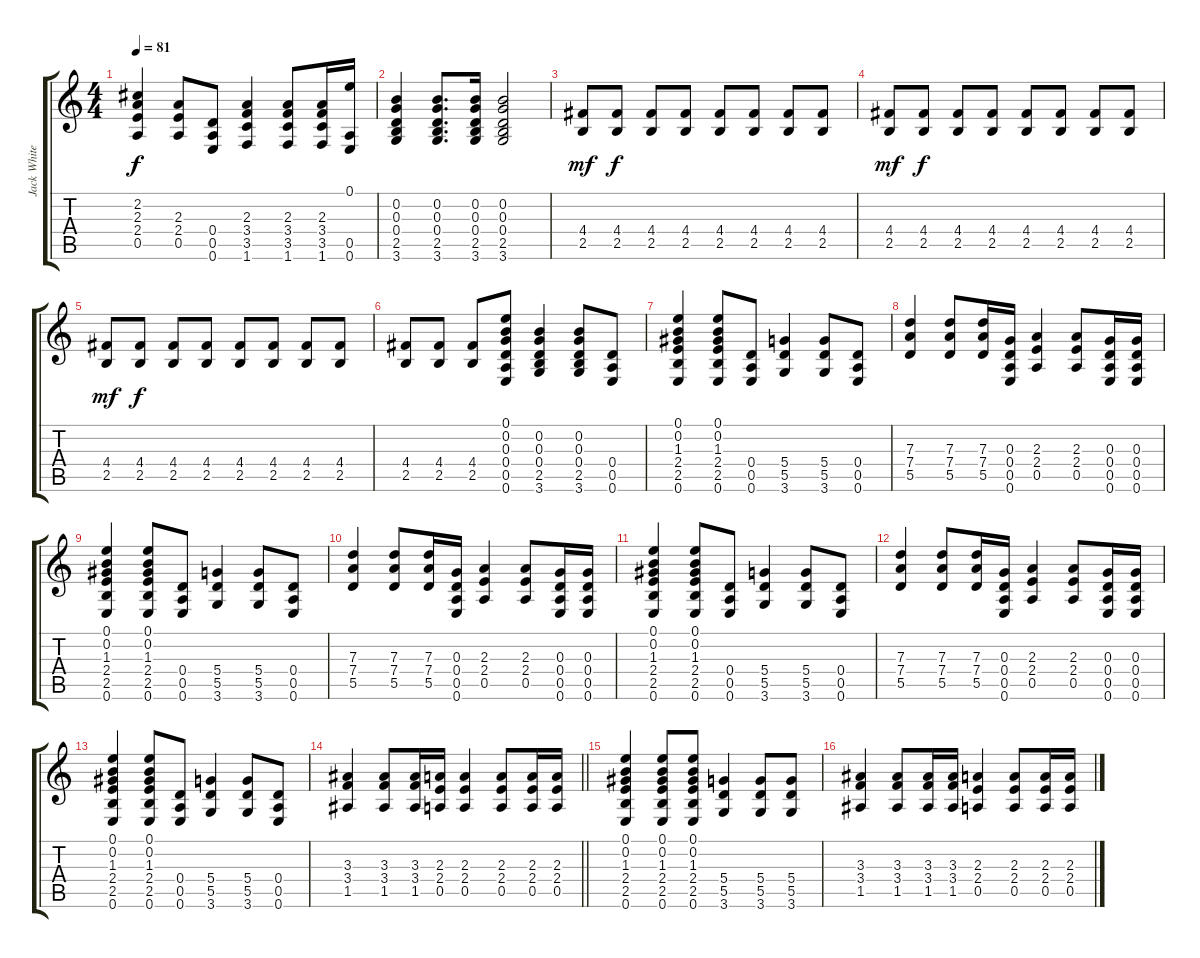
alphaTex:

\track ("Jack White" "Jack White") {instrument overdrivenguitar}
\staff {score tabs}
\tuning (E4 B3 G3 D3 A2 E2) {hide}
\ts (4 4)
\tempo 81
\clef g2
\ks c
(2.2 2.3 2.4 0.5).4{dy f} (2.3 2.4 0.5).8 (0.4 0.5 0.6).8 (2.3 3.4 3.5 1.6).4 (2.3 3.4 3.5 1.6).8 (2.3 3.4 3.5 1.6).16 (0.1 0.5 0.6).16 |
(0.2 0.3 0.4 2.5 3.6).4 (0.2 0.3 0.4 2.5 3.6).8{d} (0.2 0.3 0.4 2.5 3.6).16 (0.2 0.3 0.4 2.5 3.6).2 |
(4.4 2.5).8{dy mf} (4.4 2.5).8{dy f} (4.4 2.5).8 (4.4 2.5).8 (4.4 2.5).8 (4.4 2.5).8 (4.4 2.5).8 (4.4 2.5).8 |
(4.4 2.5).8{dy mf} (4.4 2.5).8{dy f} (4.4 2.5).8 (4.4 2.5).8 (4.4 2.5).8 (4.4 2.5).8 (4.4 2.5).8 (4.4 2.5).8 |
(4.4 2.5).8{dy mf} (4.4 2.5).8{dy f} (4.4 2.5).8 (4.4 2.5).8 (4.4 2.5).8 (4.4 2.5).8 (4.4 2.5).8 (4.4 2.5).8 |
(4.4 2.5).8 (4.4 2.5).8 (4.4 2.5).8 (0.1 0.2 0.3 0.4 0.5 0.6).8 (0.2 0.3 0.4 2.5 3.6).4 (0.2 0.3 0.4 2.5 3.6).8 (0.4 0.5 0.6).8 |
(0.1 0.2 1.3 2.4 2.5 0.6).4 (0.1 0.2 1.3 2.4 2.5 0.6).8 (0.4 0.5 0.6).8 (5.4 5.5 3.6).4 (5.4 5.5 3.6).8 (0.4 0.5 0.6).8 |
(7.3 7.4 5.5).4 (7.3 7.4 5.5).8 (7.3 7.4 5.5).16 (0.3 0.4 0.5 0.6).16 (2.3 2.4 0.5).4 (2.3 2.4 0.5).8 (0.3 0.4 0.5 0.6).16 (0.3 0.4 0.5 0.6).16 |
(0.1 0.2 1.3 2.4 2.5 0.6).4 (0.1 0.2 1.3 2.4 2.5 0.6).8 (0.4 0.5 0.6).8 (5.4 5.5 3.6).4 (5.4 5.5 3.6).8 (0.4 0.5 0.6).8 |
(7.3 7.4 5.5).4 (7.3 7.4 5.5).8 (7.3 7.4 5.5).16 (0.3 0.4 0.5 0.6).16 (2.3 2.4 0.5).4 (2.3 2.4 0.5).8 (0.3 0.4 0.5 0.6).16 (0.3 0.4 0.5 0.6).16 |
(0.1 0.2 1.3 2.4 2.5 0.6).4 (0.1 0.2 1.3 2.4 2.5 0.6).8 (0.4 0.5 0.6).8 (5.4 5.5 3.6).4 (5.4 5.5 3.6).8 (0.4 0.5 0.6).8 |
(7.3 7.4 5.5).4 (7.3 7.4 5.5).8 (7.3 7.4 5.5).16 (0.3 0.4 0.5 0.6).16 (2.3 2.4 0.5).4 (2.3 2.4 0.5).8 (0.3 0.4 0.5 0.6).16 (0.3 0.4 0.5 0.6).16 |
(0.1 0.2 1.3 2.4 2.5 0.6).4 (0.1 0.2 1.3 2.4 2.5 0.6).8 (0.4 0.5 0.6).8 (5.4 5.5 3.6).4 (5.4 5.5 3.6).8 (0.4 0.5 0.6).8 |
\barLineRight lightlight
(3.3 3.4 1.5).4 (3.3 3.4 1.5).8 (3.3 3.4 1.5).16 (2.3 2.4 0.5).16 (2.3 2.4 0.5).4 (2.3 2.4 0.5).8 (2.3 2.4 0.5).16 (2.3 2.4 0.5).16 |
(0.1 0.2 1.3 2.4 2.5 0.6).4 (0.1 0.2 1.3 2.4 2.5 0.6).8 (0.1 0.2 1.3 2.4 2.5 0.6).8 (5.4 5.5 3.6).4 (5.4 5.5 3.6).8 (5.4 5.5 3.6).8 |
(3.3 3.4 1.5).4 (3.3 3.4 1.5).8 (3.3 3.4 1.5).16 (3.3 3.4 1.5).16 (2.3 2.4 0.5).4 (2.3 2.4 0.5).8 (2.3 2.4 0.5).16 (2.3 2.4 0.5).16
